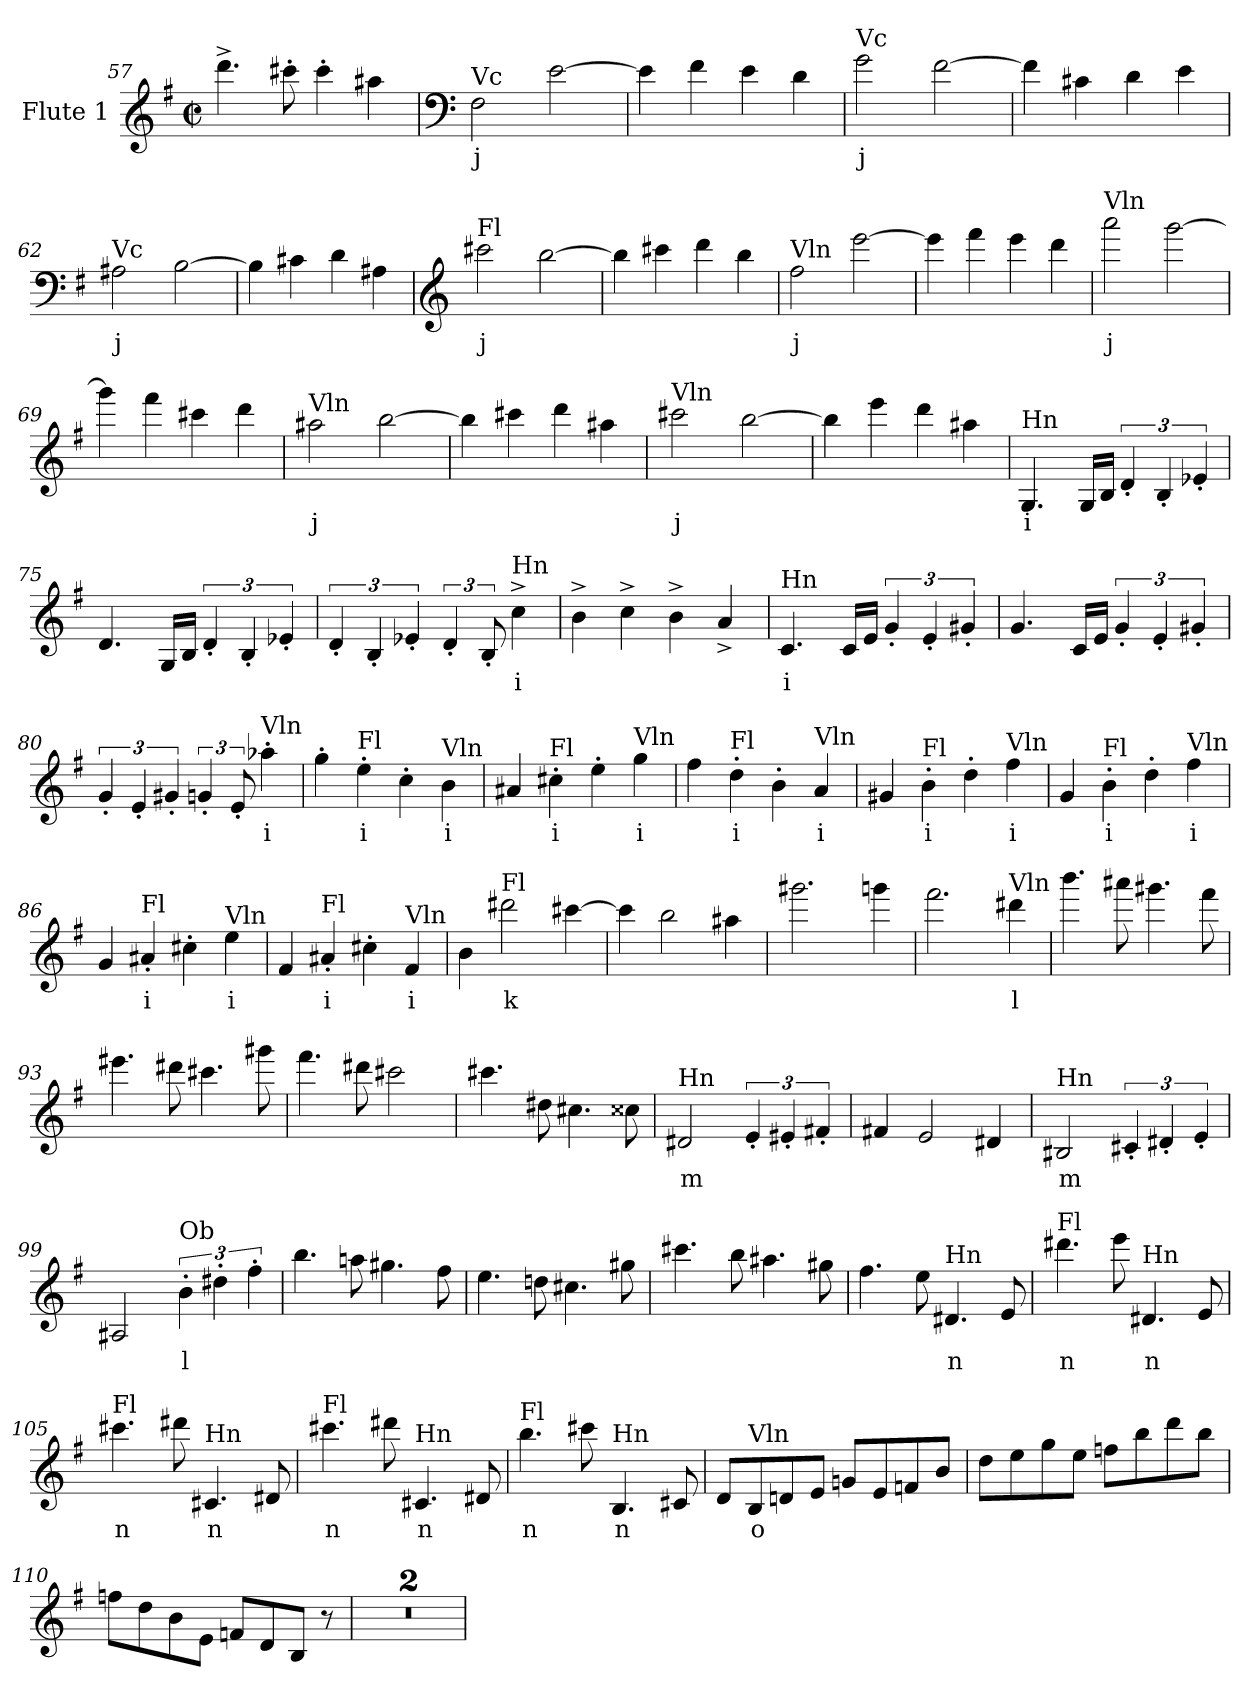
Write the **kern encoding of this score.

**kern	**text
*part1	*part1
*staff1	*staff1
*I"Flute 1	*
*I'Fl 1	*
*clefG2	*
*k[f#]	*
*M2/2	*
*met(c|)	*
=57	=57
4.ddd^	.
8ccc#X'	.
4ccc#'	.
4aa#X	.
=58	=58
*clefF4	*
!LO:TX:a:t=Vc	!
!	!LO:LY:color=#FF0000
2F#	j
[2e	.
=59	=59
4e]	.
4f#	.
4e	.
4d	.
=60	=60
!LO:TX:a:t=Vc	!
!	!LO:LY:color=#FF0000
2g	j
[2f#	.
=61	=61
4f#]	.
4c#X	.
4d	.
4e	.
=62	=62
!LO:TX:a:t=Vc	!
!	!LO:LY:color=#FF0000
2A#X	j
[2B	.
=63	=63
4B]	.
4c#X	.
4d	.
4A#X	.
=64	=64
*clefG2	*
!LO:TX:a:t=Fl	!
!	!LO:LY:color=#FF0000
2ccc#X	j
[2bb	.
=65	=65
4bb]	.
4ccc#X	.
4ddd	.
4bb	.
=66	=66
!LO:TX:a:t=Vln	!
!	!LO:LY:color=#FF0000
2ff#	j
[2eee	.
=67	=67
4eee]	.
4fff#	.
4eee	.
4ddd	.
=68	=68
!LO:TX:a:t=Vln	!
!	!LO:LY:color=#FF0000
2aaa	j
[2ggg	.
=69	=69
4ggg]	.
4fff#	.
4ccc#X	.
4ddd	.
=70	=70
!LO:TX:a:t=Vln	!
!	!LO:LY:color=#FF0000
2aa#X	j
[2bb	.
=71	=71
4bb]	.
4ccc#X	.
4ddd	.
4aa#X	.
=72	=72
!LO:TX:a:t=Vln	!
!	!LO:LY:color=#FF0000
2ccc#X	j
[2bb	.
=73	=73
4bb]	.
4eee	.
4ddd	.
4aa#X	.
=74	=74
!LO:TX:a:t=Hn	!
!	!LO:LY:color=#FF0000
4.G	i
16G/LL	.
16B/JJ	.
6d'	.
6B'	.
6e-X'	.
=75	=75
4.d	.
16G/LL	.
16B/JJ	.
6d'	.
6B'	.
6e-X'	.
=76	=76
6d'	.
6B'	.
6e-X'	.
6d'	.
12B'	.
!LO:TX:a:t=Hn	!
!	!LO:LY:color=#FF0000
4cc^	i
=77	=77
4b^	.
4cc^	.
4b^	.
4a^	.
=78	=78
!LO:TX:a:t=Hn	!
!	!LO:LY:color=#FF0000
4.c	i
16c/LL	.
16e/JJ	.
6g'	.
6e'	.
6g#X'	.
=79	=79
4.g	.
16c/LL	.
16e/JJ	.
6g'	.
6e'	.
6g#X'	.
=80	=80
6g'	.
6e'	.
6g#X'	.
6g'	.
12e'	.
!LO:TX:a:t=Vln	!
!	!LO:LY:color=#FF0000
4aa-X'	i
=81	=81
4gg'	.
!LO:TX:a:t=Fl	!
!	!LO:LY:color=#FF0000
4ee'	i
4cc'	.
!LO:TX:a:t=Vln	!
!	!LO:LY:color=#FF0000
4b	i
=82	=82
4a#X	.
!LO:TX:a:t=Fl	!
!	!LO:LY:color=#FF0000
4cc#X'	i
4ee'	.
!LO:TX:a:t=Vln	!
!	!LO:LY:color=#FF0000
4gg	i
=83	=83
4ff#	.
!LO:TX:a:t=Fl	!
!	!LO:LY:color=#FF0000
4dd'	i
4b'	.
!LO:TX:a:t=Vln	!
!	!LO:LY:color=#FF0000
4a	i
=84	=84
4g#X	.
!LO:TX:a:t=Fl	!
!	!LO:LY:color=#FF0000
4b'	i
4dd'	.
!LO:TX:a:t=Vln	!
!	!LO:LY:color=#FF0000
4ff#	i
=85	=85
4g	.
!LO:TX:a:t=Fl	!
!	!LO:LY:color=#FF0000
4b'	i
4dd'	.
!LO:TX:a:t=Vln	!
!	!LO:LY:color=#FF0000
4ff#	i
=86	=86
4g	.
!LO:TX:a:t=Fl	!
!	!LO:LY:color=#FF0000
4a#X'	i
4cc#X'	.
!LO:TX:a:t=Vln	!
!	!LO:LY:color=#FF0000
4ee	i
=87	=87
4f#	.
!LO:TX:a:t=Fl	!
!	!LO:LY:color=#FF0000
4a#X'	i
4cc#X'	.
!LO:TX:a:t=Vln	!
!	!LO:LY:color=#FF0000
4f#	i
=88	=88
4b	.
!LO:TX:a:t=Fl	!
!	!LO:LY:color=#FF0000
2ddd#X	k
[4ccc#X	.
=89	=89
4ccc#]	.
2bb	.
4aa#X	.
=90	=90
2.ggg#X	.
4gggn	.
=91	=91
2.fff#	.
!LO:TX:a:t=Vln	!
!	!LO:LY:color=#FF0000
4ddd#X	l
=92	=92
4.bbb	.
8aaa#X	.
4.ggg#X	.
8fff#	.
=93	=93
4.eee#X	.
8ddd#X	.
4.ccc#X	.
8ggg#X	.
=94	=94
4.fff#	.
8ddd#X	.
2ccc#X	.
=95	=95
4.ccc#X	.
8dd#X	.
4.cc#X	.
8cc##X	.
=96	=96
!LO:TX:a:t=Hn	!
!	!LO:LY:color=#FF0000
2d#X	m
6e'	.
6e#X'	.
6f#X'	.
=97	=97
4f#X	.
2e	.
4d#X	.
=98	=98
!LO:TX:a:t=Hn	!
!	!LO:LY:color=#FF0000
2B#X	m
6c#X'	.
6d#X'	.
6e'	.
=99	=99
2A#X	.
!LO:TX:a:t=Ob	!
!	!LO:LY:color=#FF0000
6b'	l
6dd#X'	.
6ff#'	.
=100	=100
4.bb	.
8aan	.
4.gg#X	.
8ff#	.
=101	=101
4.ee	.
8ddn	.
4.cc#X	.
8gg#X	.
=102	=102
4.ccc#X	.
8bb	.
4.aa#X	.
8gg#X	.
=103	=103
4.ff#	.
8ee	.
!LO:TX:a:t=Hn	!
!	!LO:LY:color=#FF0000
4.d#X	n
8e	.
=104	=104
!LO:TX:a:t=Fl	!
!	!LO:LY:color=#FF0000
4.ddd#X	n
8eee	.
!LO:TX:a:t=Hn	!
!	!LO:LY:color=#FF0000
4.d#X	n
8e	.
=105	=105
!LO:TX:a:t=Fl	!
!	!LO:LY:color=#FF0000
4.ccc#X	n
8ddd#X	.
!LO:TX:a:t=Hn	!
!	!LO:LY:color=#FF0000
4.c#X	n
8d#X	.
=106	=106
!LO:TX:a:t=Fl	!
!	!LO:LY:color=#FF0000
4.ccc#X	n
8ddd#X	.
!LO:TX:a:t=Hn	!
!	!LO:LY:color=#FF0000
4.c#X	n
8d#X	.
=107	=107
!LO:TX:a:t=Fl	!
!	!LO:LY:color=#FF0000
4.bb	n
8ccc#X	.
!LO:TX:a:t=Hn	!
!	!LO:LY:color=#FF0000
4.B	n
8c#X	.
=108	=108
8d/L	.
!LO:TX:a:t=Vln	!
!	!LO:LY:color=#FF0000
8B/	o
8dn/	.
8e/J	.
8gn/L	.
8e/	.
8fn/	.
8b/J	.
=109	=109
8dd\L	.
8ee\	.
8gg\	.
8ee\J	.
8ffn\L	.
8bb\	.
8ddd\	.
8bb\J	.
=110	=110
8ffn\L	.
8dd\	.
8b\	.
8e\J	.
8fn/L	.
8d/	.
8B/J	.
8r	.
=111	=111
1r	.
=112	=112
1r	.
=	=
*-	*-
